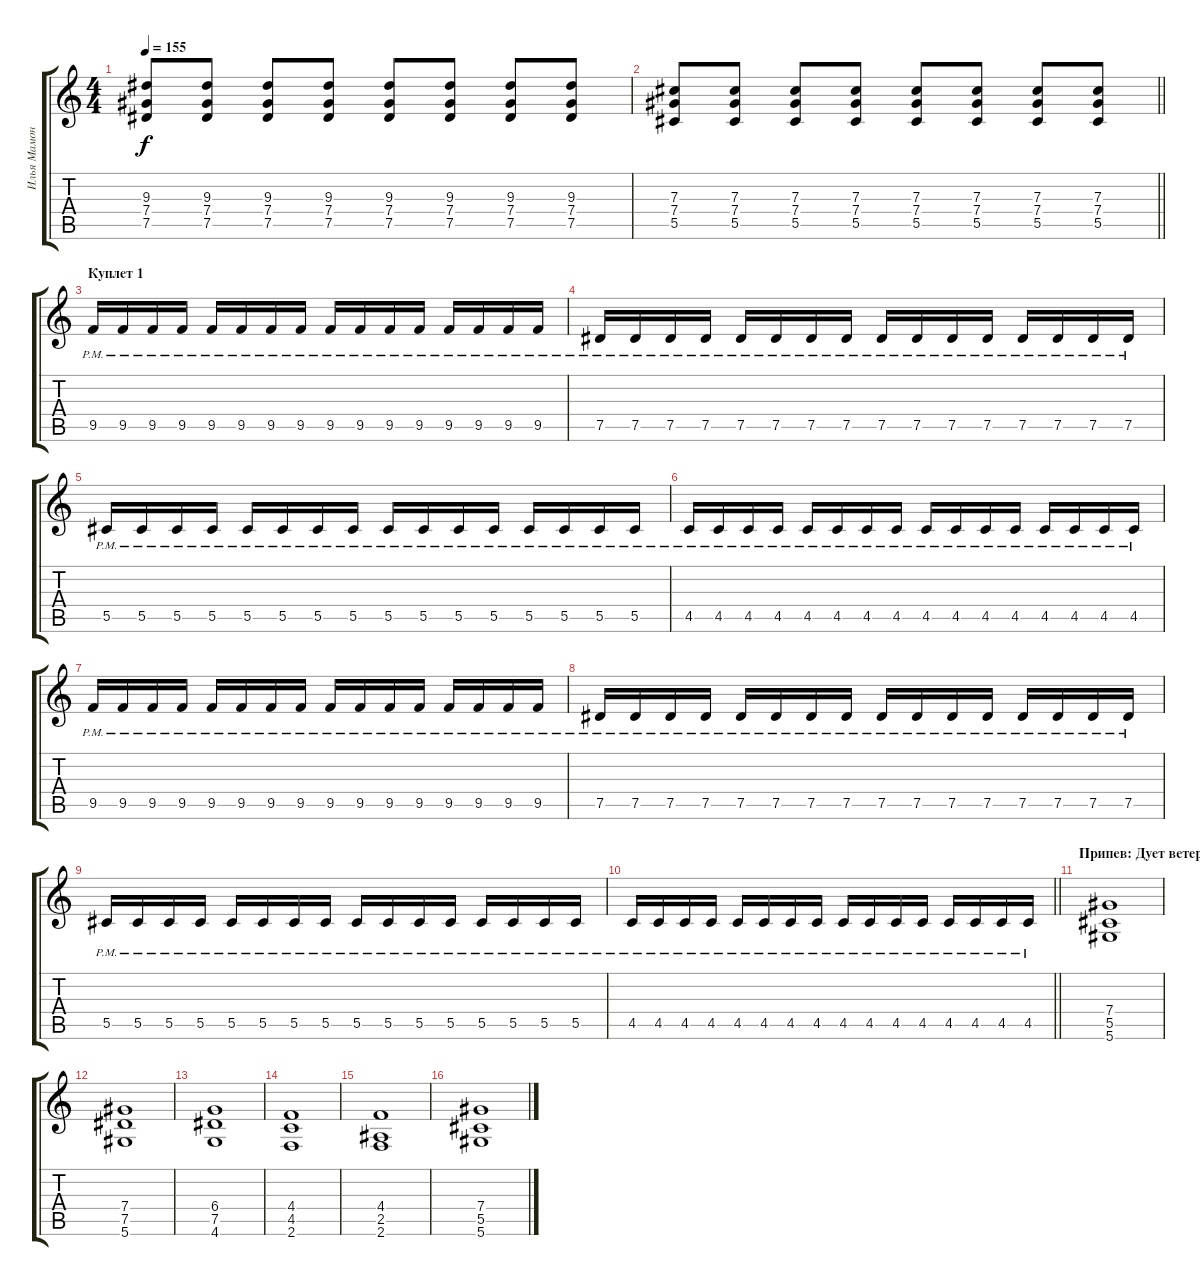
\track ("Илья Мамонтов" "Илья Мамон") {instrument distortionguitar}
\staff {score tabs}
\tuning (Eb4 Bb3 Gb3 Db3 Ab2 Eb2) {hide}
\ts (4 4)
\tempo 155
\clef g2
\ks c
(9.3 7.4 7.5).8{dy f} (9.3 7.4 7.5).8 (9.3 7.4 7.5).8 (9.3 7.4 7.5).8 (9.3 7.4 7.5).8 (9.3 7.4 7.5).8 (9.3 7.4 7.5).8 (9.3 7.4 7.5).8 |
\barLineRight lightlight
(7.3 7.4 5.5).8 (7.3 7.4 5.5).8 (7.3 7.4 5.5).8 (7.3 7.4 5.5).8 (7.3 7.4 5.5).8 (7.3 7.4 5.5).8 (7.3 7.4 5.5).8 (7.3 7.4 5.5).8 |
\section ("" "Куплет 1")
9.5{pm}.16 9.5{pm}.16 9.5{pm}.16 9.5{pm}.16 9.5{pm}.16 9.5{pm}.16 9.5{pm}.16 9.5{pm}.16 9.5{pm}.16 9.5{pm}.16 9.5{pm}.16 9.5{pm}.16 9.5{pm}.16 9.5{pm}.16 9.5{pm}.16 9.5{pm}.16 |
7.5{pm}.16 7.5{pm}.16 7.5{pm}.16 7.5{pm}.16 7.5{pm}.16 7.5{pm}.16 7.5{pm}.16 7.5{pm}.16 7.5{pm}.16 7.5{pm}.16 7.5{pm}.16 7.5{pm}.16 7.5{pm}.16 7.5{pm}.16 7.5{pm}.16 7.5{pm}.16 |
5.5{pm}.16 5.5{pm}.16 5.5{pm}.16 5.5{pm}.16 5.5{pm}.16 5.5{pm}.16 5.5{pm}.16 5.5{pm}.16 5.5{pm}.16 5.5{pm}.16 5.5{pm}.16 5.5{pm}.16 5.5{pm}.16 5.5{pm}.16 5.5{pm}.16 5.5{pm}.16 |
4.5{pm}.16 4.5{pm}.16 4.5{pm}.16 4.5{pm}.16 4.5{pm}.16 4.5{pm}.16 4.5{pm}.16 4.5{pm}.16 4.5{pm}.16 4.5{pm}.16 4.5{pm}.16 4.5{pm}.16 4.5{pm}.16 4.5{pm}.16 4.5{pm}.16 4.5{pm}.16 |
9.5{pm}.16 9.5{pm}.16 9.5{pm}.16 9.5{pm}.16 9.5{pm}.16 9.5{pm}.16 9.5{pm}.16 9.5{pm}.16 9.5{pm}.16 9.5{pm}.16 9.5{pm}.16 9.5{pm}.16 9.5{pm}.16 9.5{pm}.16 9.5{pm}.16 9.5{pm}.16 |
7.5{pm}.16 7.5{pm}.16 7.5{pm}.16 7.5{pm}.16 7.5{pm}.16 7.5{pm}.16 7.5{pm}.16 7.5{pm}.16 7.5{pm}.16 7.5{pm}.16 7.5{pm}.16 7.5{pm}.16 7.5{pm}.16 7.5{pm}.16 7.5{pm}.16 7.5{pm}.16 |
5.5{pm}.16 5.5{pm}.16 5.5{pm}.16 5.5{pm}.16 5.5{pm}.16 5.5{pm}.16 5.5{pm}.16 5.5{pm}.16 5.5{pm}.16 5.5{pm}.16 5.5{pm}.16 5.5{pm}.16 5.5{pm}.16 5.5{pm}.16 5.5{pm}.16 5.5{pm}.16 |
\barLineRight lightlight
4.5{pm}.16 4.5{pm}.16 4.5{pm}.16 4.5{pm}.16 4.5{pm}.16 4.5{pm}.16 4.5{pm}.16 4.5{pm}.16 4.5{pm}.16 4.5{pm}.16 4.5{pm}.16 4.5{pm}.16 4.5{pm}.16 4.5{pm}.16 4.5{pm}.16 4.5{pm}.16 |
\section ("" "Припев: Дует ветер...")
(7.4 5.5 5.6).1{volume 14} |
(7.4 7.5 5.6).1 |
(6.4 7.5 4.6).1 |
(4.4 4.5 2.6).1 |
(4.4 2.5 2.6).1 |
(7.4 5.5 5.6).1
